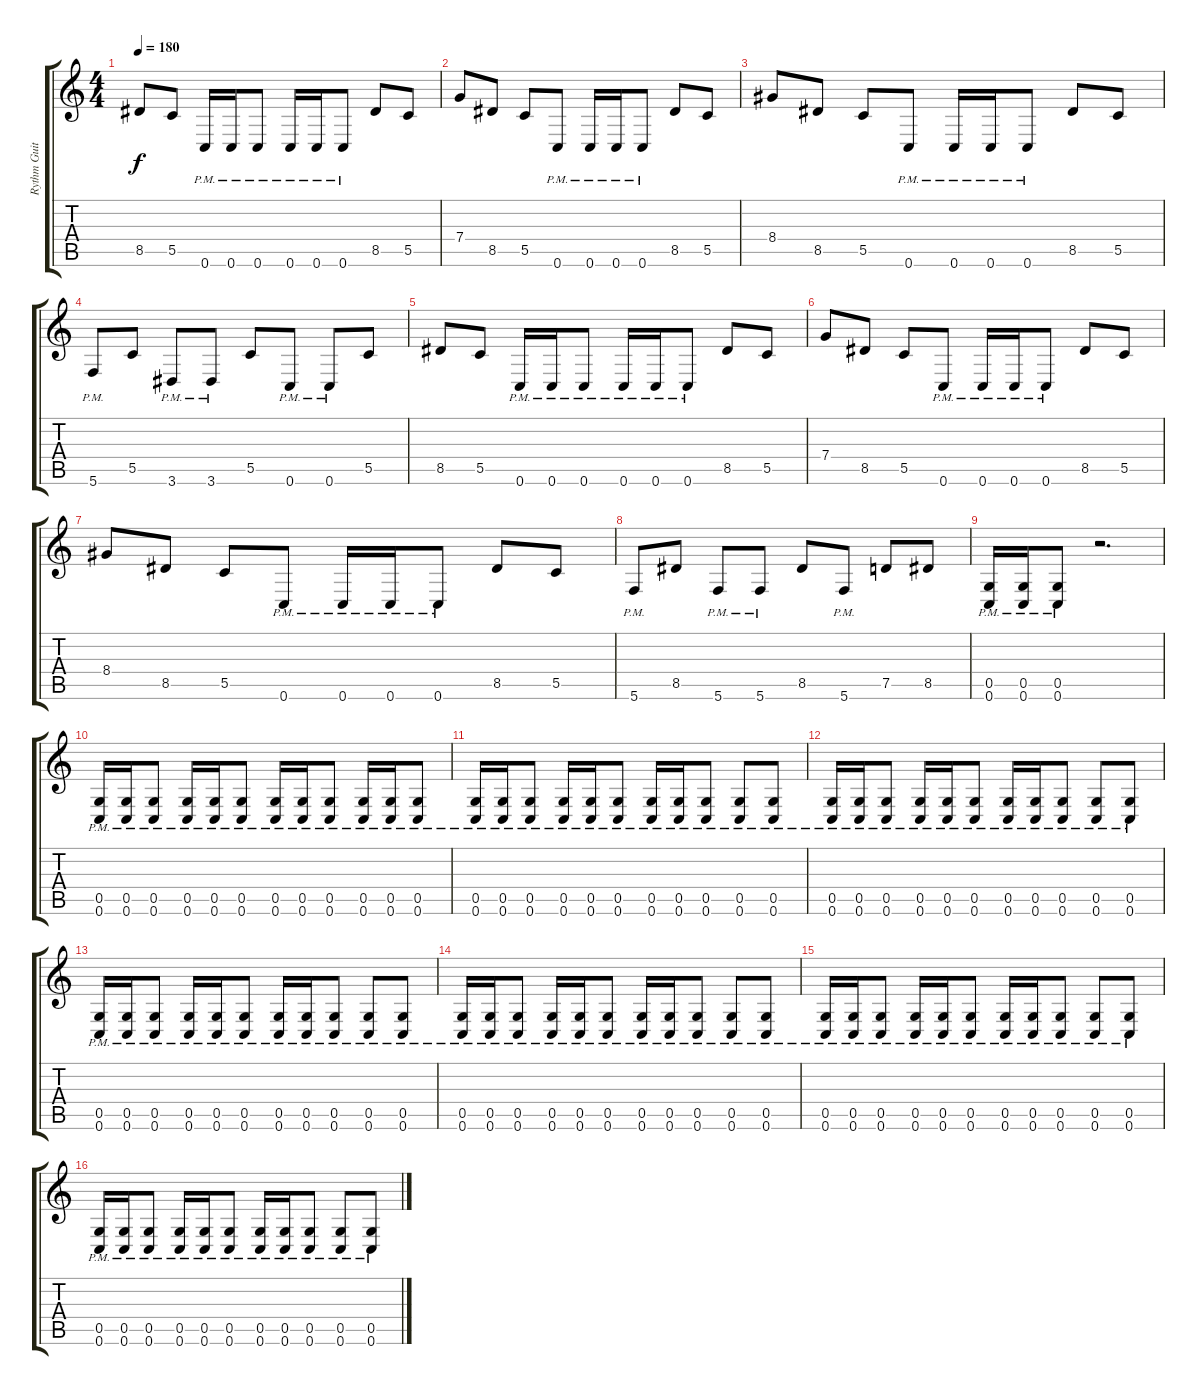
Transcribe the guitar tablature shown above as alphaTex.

\track ("Rythm Guitar" "Rythm Guit") {instrument distortionguitar}
\staff {score tabs}
\tuning (D4 A3 F3 C3 G2 C2) {hide}
\ts (4 4)
\tempo 180
\clef g2
\ks c
8.5.8{dy f} 5.5.8 0.6{pm}.16 0.6{pm}.16 0.6{pm}.8 0.6{pm}.16 0.6{pm}.16 0.6{pm}.8 8.5.8 5.5.8 |
7.4.8 8.5.8 5.5.8 0.6{pm}.8 0.6{pm}.16 0.6{pm}.16 0.6{pm}.8 8.5.8 5.5.8 |
8.4.8 8.5.8 5.5.8 0.6{pm}.8 0.6{pm}.16 0.6{pm}.16 0.6{pm}.8 8.5.8 5.5.8 |
5.6{pm}.8 5.5.8 3.6{pm}.8 3.6{pm}.8 5.5.8 0.6{pm}.8 0.6{pm}.8 5.5.8 |
8.5.8 5.5.8 0.6{pm}.16 0.6{pm}.16 0.6{pm}.8 0.6{pm}.16 0.6{pm}.16 0.6{pm}.8 8.5.8 5.5.8 |
7.4.8 8.5.8 5.5.8 0.6{pm}.8 0.6{pm}.16 0.6{pm}.16 0.6{pm}.8 8.5.8 5.5.8 |
8.4.8 8.5.8 5.5.8 0.6{pm}.8 0.6{pm}.16 0.6{pm}.16 0.6{pm}.8 8.5.8 5.5.8 |
5.6{pm}.8 8.5.8 5.6{pm}.8 5.6{pm}.8 8.5.8 5.6{pm}.8 7.5.8 8.5.8 |
(0.5{pm} 0.6{pm}).16 (0.5{pm} 0.6{pm}).16 (0.5{pm} 0.6{pm}).8 r.2{d} |
(0.5{pm} 0.6{pm}).16 (0.5{pm} 0.6{pm}).16 (0.5{pm} 0.6{pm}).8 (0.5{pm} 0.6{pm}).16 (0.5{pm} 0.6{pm}).16 (0.5{pm} 0.6{pm}).8 (0.5{pm} 0.6{pm}).16 (0.5{pm} 0.6{pm}).16 (0.5{pm} 0.6{pm}).8 (0.5{pm} 0.6{pm}).16 (0.5{pm} 0.6{pm}).16 (0.5{pm} 0.6{pm}).8 |
(0.5{pm} 0.6{pm}).16 (0.5{pm} 0.6{pm}).16 (0.5{pm} 0.6{pm}).8 (0.5{pm} 0.6{pm}).16 (0.5{pm} 0.6{pm}).16 (0.5{pm} 0.6{pm}).8 (0.5{pm} 0.6{pm}).16 (0.5{pm} 0.6{pm}).16 (0.5{pm} 0.6{pm}).8 (0.5{pm} 0.6{pm}).8 (0.5{pm} 0.6{pm}).8 |
(0.5{pm} 0.6{pm}).16 (0.5{pm} 0.6{pm}).16 (0.5{pm} 0.6{pm}).8 (0.5{pm} 0.6{pm}).16 (0.5{pm} 0.6{pm}).16 (0.5{pm} 0.6{pm}).8 (0.5{pm} 0.6{pm}).16 (0.5{pm} 0.6{pm}).16 (0.5{pm} 0.6{pm}).8 (0.5{pm} 0.6{pm}).8 (0.5{pm} 0.6{pm}).8 |
(0.5{pm} 0.6{pm}).16 (0.5{pm} 0.6{pm}).16 (0.5{pm} 0.6{pm}).8 (0.5{pm} 0.6{pm}).16 (0.5{pm} 0.6{pm}).16 (0.5{pm} 0.6{pm}).8 (0.5{pm} 0.6{pm}).16 (0.5{pm} 0.6{pm}).16 (0.5{pm} 0.6{pm}).8 (0.5{pm} 0.6{pm}).8 (0.5{pm} 0.6{pm}).8 |
(0.5{pm} 0.6{pm}).16 (0.5{pm} 0.6{pm}).16 (0.5{pm} 0.6{pm}).8 (0.5{pm} 0.6{pm}).16 (0.5{pm} 0.6{pm}).16 (0.5{pm} 0.6{pm}).8 (0.5{pm} 0.6{pm}).16 (0.5{pm} 0.6{pm}).16 (0.5{pm} 0.6{pm}).8 (0.5{pm} 0.6{pm}).8 (0.5{pm} 0.6{pm}).8 |
(0.5{pm} 0.6{pm}).16 (0.5{pm} 0.6{pm}).16 (0.5{pm} 0.6{pm}).8 (0.5{pm} 0.6{pm}).16 (0.5{pm} 0.6{pm}).16 (0.5{pm} 0.6{pm}).8 (0.5{pm} 0.6{pm}).16 (0.5{pm} 0.6{pm}).16 (0.5{pm} 0.6{pm}).8 (0.5{pm} 0.6{pm}).8 (0.5{pm} 0.6{pm}).8 |
(0.5{pm} 0.6{pm}).16 (0.5{pm} 0.6{pm}).16 (0.5{pm} 0.6{pm}).8 (0.5{pm} 0.6{pm}).16 (0.5{pm} 0.6{pm}).16 (0.5{pm} 0.6{pm}).8 (0.5{pm} 0.6{pm}).16 (0.5{pm} 0.6{pm}).16 (0.5{pm} 0.6{pm}).8 (0.5{pm} 0.6{pm}).8 (0.5{pm} 0.6{pm}).8
